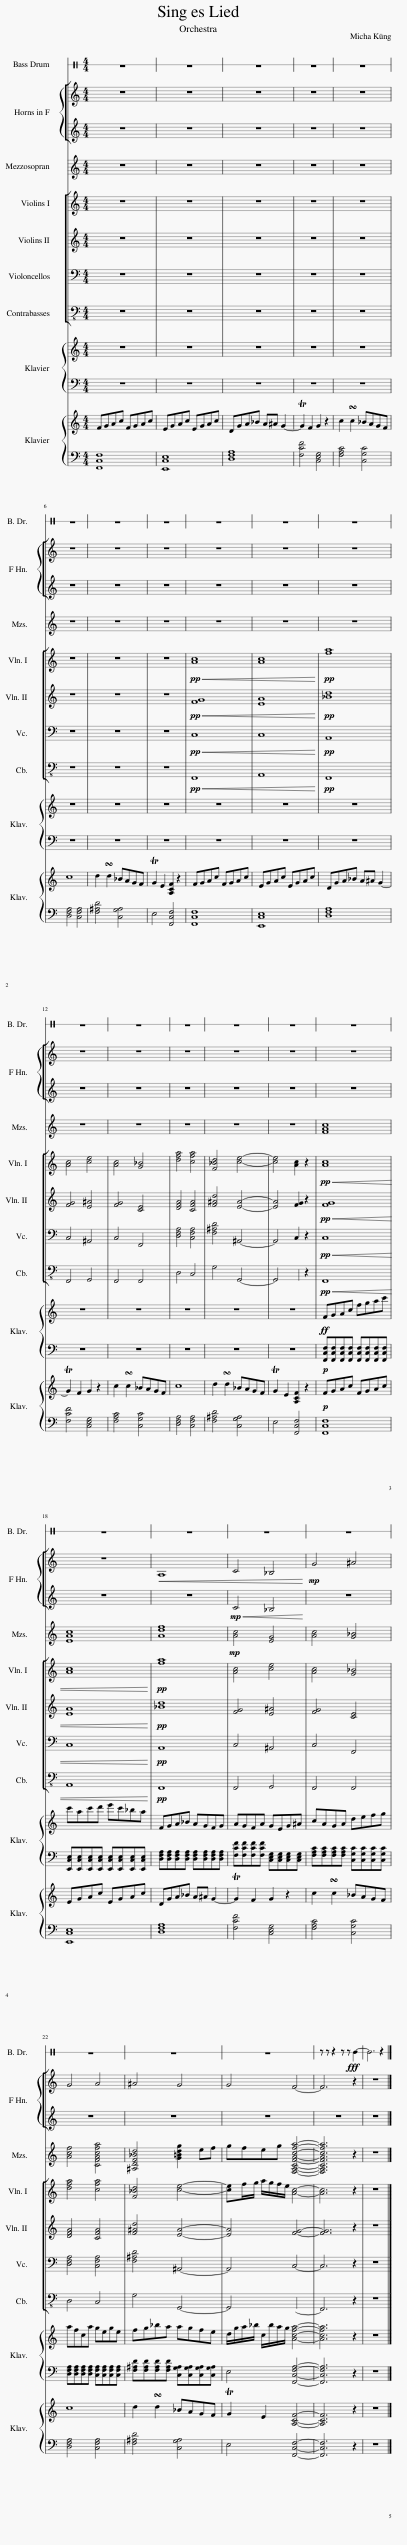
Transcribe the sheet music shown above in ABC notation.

X:1
%%score 1 { 2 | 3 } 4 [ 5 6 7 8 ] { 9 | 10 } { 11 | 12 }
L:1/8
M:4/4
I:linebreak $
K:C
V:1 perc stafflines=1
K:none
V:2 treble transpose=-7
V:3 treble transpose="-7 "
V:4 treble
V:5 treble
V:6 treble
V:7 bass
V:8 bass-8
V:9 treble
V:10 bass
V:11 treble
V:12 bass
V:1
 z8 | z8 | z8 | z8 | z8 |$ %5
 z8 | z8 | z8 | z8 | z8 | %10
 z8 |$ z8 | z8 | z8 | z8 | %15
 z8 | z8 |$ z8 | z8 | z8 | %20
 z8 |$ z8 | z8 | z8 | z z z2 z z!fff! E2- | %25
 E6 z2 |] %26
V:2
 z8 | z8 | z8 | z8 | z8 |$ %5
 z8 | z8 | z8 | z8 | z8 | %10
 z8 |$ z8 | z8 | z8 | z8 | %15
 z8 | z8 |$ z8 |!<(! E8 | G4 F4!<)! | %20
!mp! d4 ^e4 |$ d4 e4 | ^e4 d4 | d4 c4- | c6 z2 | %25
 z8 |] %26
V:3
 z8 | z8 | z8 | z8 | z8 |$ %5
 z8 | z8 | z8 | z8 | z8 | %10
 z8 |$ z8 | z8 | z8 | z8 | %15
 z8 | z8 |$ z8 | z8 |!mp!!<(! G4 F4!<)! | %20
 z8 |$ z8 | z8 | z8 | z8 | %25
 z8 |] %26
V:4
 z8 | z8 | z8 | z8 | z8 |$ %5
 z8 | z8 | z8 | z8 | z8 | %10
 z8 |$ z8 | z8 | z8 | z8 | %15
 z8 | [FAc]8 |$ [EAc]8 | [Adf]8 |!mp! [Ac]4 [EG]4 | %20
 [Ac]4 [G_B]4 |$ [Acf]4 [CFAcfa]4 | [^A,DF_Bd]4 [G=Bdg]2 ef | gfeg [F,A,CFAcfa]4- | [F,A,CFAcfa]6 z2 | %25
 z8 |] %26
V:5
 z8 | z8 | z8 | z8 | z8 |$ %5
 z8 | z8 | z8 |!pp!!<(! [Ac]8 | [Ac]8!<)! | %10
!pp! [fa]8 |$ [Ac]4 [ce]4 | [Ac]4 [G_B]4 | [dfa]4 [cfa]4 | [F_Bd]4 [ce]4- | %15
 [ce]4 [Ac]2 z2 |!pp!!<(! [Ac]8 |$ [Ac]8!<)! |!pp! [fa]8 | [Ac]4 [ce]4 | %20
 [Ac]4 [G_B]4 |$ [dfa]4 [cfa]4 | [F_Bd]4 [ce]4- | [ce]f/g/ a/g/f/e/ [Ac]4- | [Ac]6 z2 | %25
 z8 |] %26
V:6
 z8 | z8 | z8 | z8 | z8 |$ %5
 z8 | z8 | z8 |!pp!!<(! [FG]8 | [EA]8!<)! | %10
!pp! [_Bd]8 |$ [FG]4 [E^A]4 | [FG]4 [CE]4 | [DFA]4 [CFA]4 | [F^Ad]4 [EA]4- | %15
 [EA]4 [FG]2 z2 |!pp!!<(! [FG]8 |$ [EA]8!<)! |!pp! [_Bd]8 | [FG]4 [E^A]4 | %20
 [FG]4 [CE]4 |$ [DFA]4 [CFA]4 | [F^Ad]4 [EA]4- | [EA]4 [FG]4- | [FG]6 z2 | %25
 z8 |] %26
V:7
 z8 | z8 | z8 | z8 | z8 |$ %5
 z8 | z8 | z8 |!pp!!<(! C,8 | C,8!<)! | %10
!pp! A,,8 |$ C,4 ^A,,4 | C,4 F,,4 | [D,F,A,]4 [C,F,A,]4 | [F,^A,D]4 ^A,,4- | %15
 A,,4 C,2 z2 |!pp!!<(! C,8 |$ C,8!<)! |!pp! A,,8 | C,4 ^A,,4 | %20
 C,4 F,,4 |$ [D,F,A,]4 [C,F,A,]4 | [F,^A,D]4 ^A,,4- | A,,4 C,4- | C,6 z2 | %25
 z8 |] %26
V:8
 z8 | z8 | z8 | z8 | z8 |$ %5
 z8 | z8 | z8 |!pp!!<(! F,,8 | A,,8!<)! | %10
!pp! F,,8 |$ F,,4 G,,4 | F,,4 F,,4 | D,4 C,4 | G,4 G,,4- | %15
 G,,4 x2 z2 |!pp!!<(! F,,8 |$ A,,8!<)! |!pp! F,,8 | F,,4 G,,4 | %20
 F,,4 F,,4 |$ D,4 C,4 | G,4 G,,4- | G,,4 x4- | F,,6 z2 | %25
 z8 |] %26
V:9
 z8 | z8 | z8 | z8 | z8 |$ %5
 z8 | z8 | z8 | z8 | z8 | %10
 z8 |$ z8 | z8 | z8 | z8 | %15
 z8 |!ff! FGAc fgac' |$ c'ac'd' e'c'_ba | FGA_B AGFG | AGFA GEG^A | %20
 cAGA defg |$ afca gege | fg_ba agfe | d/g/a/_b/ c/b/a/g/ [Acfa]4- | [Acfa]6 z2 | %25
 z8 |] %26
V:10
 z8 | z8 | z8 | z8 | z8 |$ %5
 z8 | z8 | z8 | z8 | z8 | %10
 z8 |$ z8 | z8 | z8 | z8 | %15
 z8 |!p! [F,,C,F,][F,,C,F,][F,,C,F,][F,,C,F,] [F,,C,F,][F,,C,F,][F,,C,F,][F,,C,F,] |$ [E,,C,E,][E,,C,E,][E,,C,E,][E,,C,E,] [E,,C,E,][E,,C,E,][E,,C,E,][E,,C,E,] | [D,F,A,][D,F,A,][D,F,A,][D,F,A,] [D,F,A,][D,F,A,][D,F,A,][D,F,A,] | [F,CF][F,CF][F,CF][F,CF] [C,E,G,][C,E,G,][C,E,G,][C,E,G,] | %20
 [F,A,C][F,A,C][F,A,C][F,A,C] [C,G,C][C,G,C][C,G,C][C,G,C] |$ [D,F,A,][D,F,A,][D,F,A,][D,F,A,] [C,F,A,][C,F,A,][C,F,A,][C,F,A,] | [F,^A,D][F,A,D][F,A,D][F,A,D] [C,G,A,][C,G,A,][C,G,A,][C,G,A,] | E,4 [F,,C,F,A,]4- | [F,,C,F,A,]6 z2 | %25
 z8 |] %26
V:11
 FGAc FGAc | EGAc EGAc | DGA_B A^A G2- | TG2 F2 G2 z2 | c2 !turn!c2 _BAGF |$ %5
 c8 | d2 !turn!d2 _BAGF | TG2 E2 [A,CF]2 z2 | FGAc FGAc | EGAc EGAc | %10
 DGA_B A^A G2- |$ TG2 F2 G2 z2 | c2 !turn!c2 _BAGF | c8 | d2 !turn!d2 _BAGF | %15
 TG2 E2 [A,CF]2 z2 |!p! FGAc FGAc |$ EGAc EGAc | DGA_B A^A G2- | TG2 F2 G2 z2 | %20
 c2 !turn!c2 _BAGF |$ c8 | d2 !turn!d2 _BAGF | TG2 E2 [A,CF]4- | [A,CF]6 z2 | %25
 z8 |] %26
V:12
 [F,,C,F,]8 | [E,,C,E,]8 | [D,F,A,]8 | [F,CF]4 [C,E,G,]4 | [F,A,C]4 [C,G,C]4 |$ %5
 [D,F,A,]4 [C,F,A,]4 | [F,^A,D]4 [C,G,A,]4 | E,4 [F,,C,F,]4 | [F,,C,F,]8 | [E,,C,E,]8 | %10
 [D,F,A,]8 |$ [F,CF]4 [C,E,G,]4 | [F,A,C]4 [C,G,C]4 | [D,F,A,]4 [C,F,A,]4 | [F,^A,D]4 [C,G,A,]4 | %15
 E,4 [F,,C,F,]4 | [F,,C,F,]8 |$ [E,,C,E,]8 | [D,F,A,]8 | [F,CF]4 [C,E,G,]4 | %20
 [F,A,C]4 [C,G,C]4 |$ [D,F,A,]4 [C,F,A,]4 | [F,^A,D]4 [C,G,A,]4 | E,4 [F,,C,F,]4- | [F,,C,F,]6 z2 | %25
 z8 |] %26
